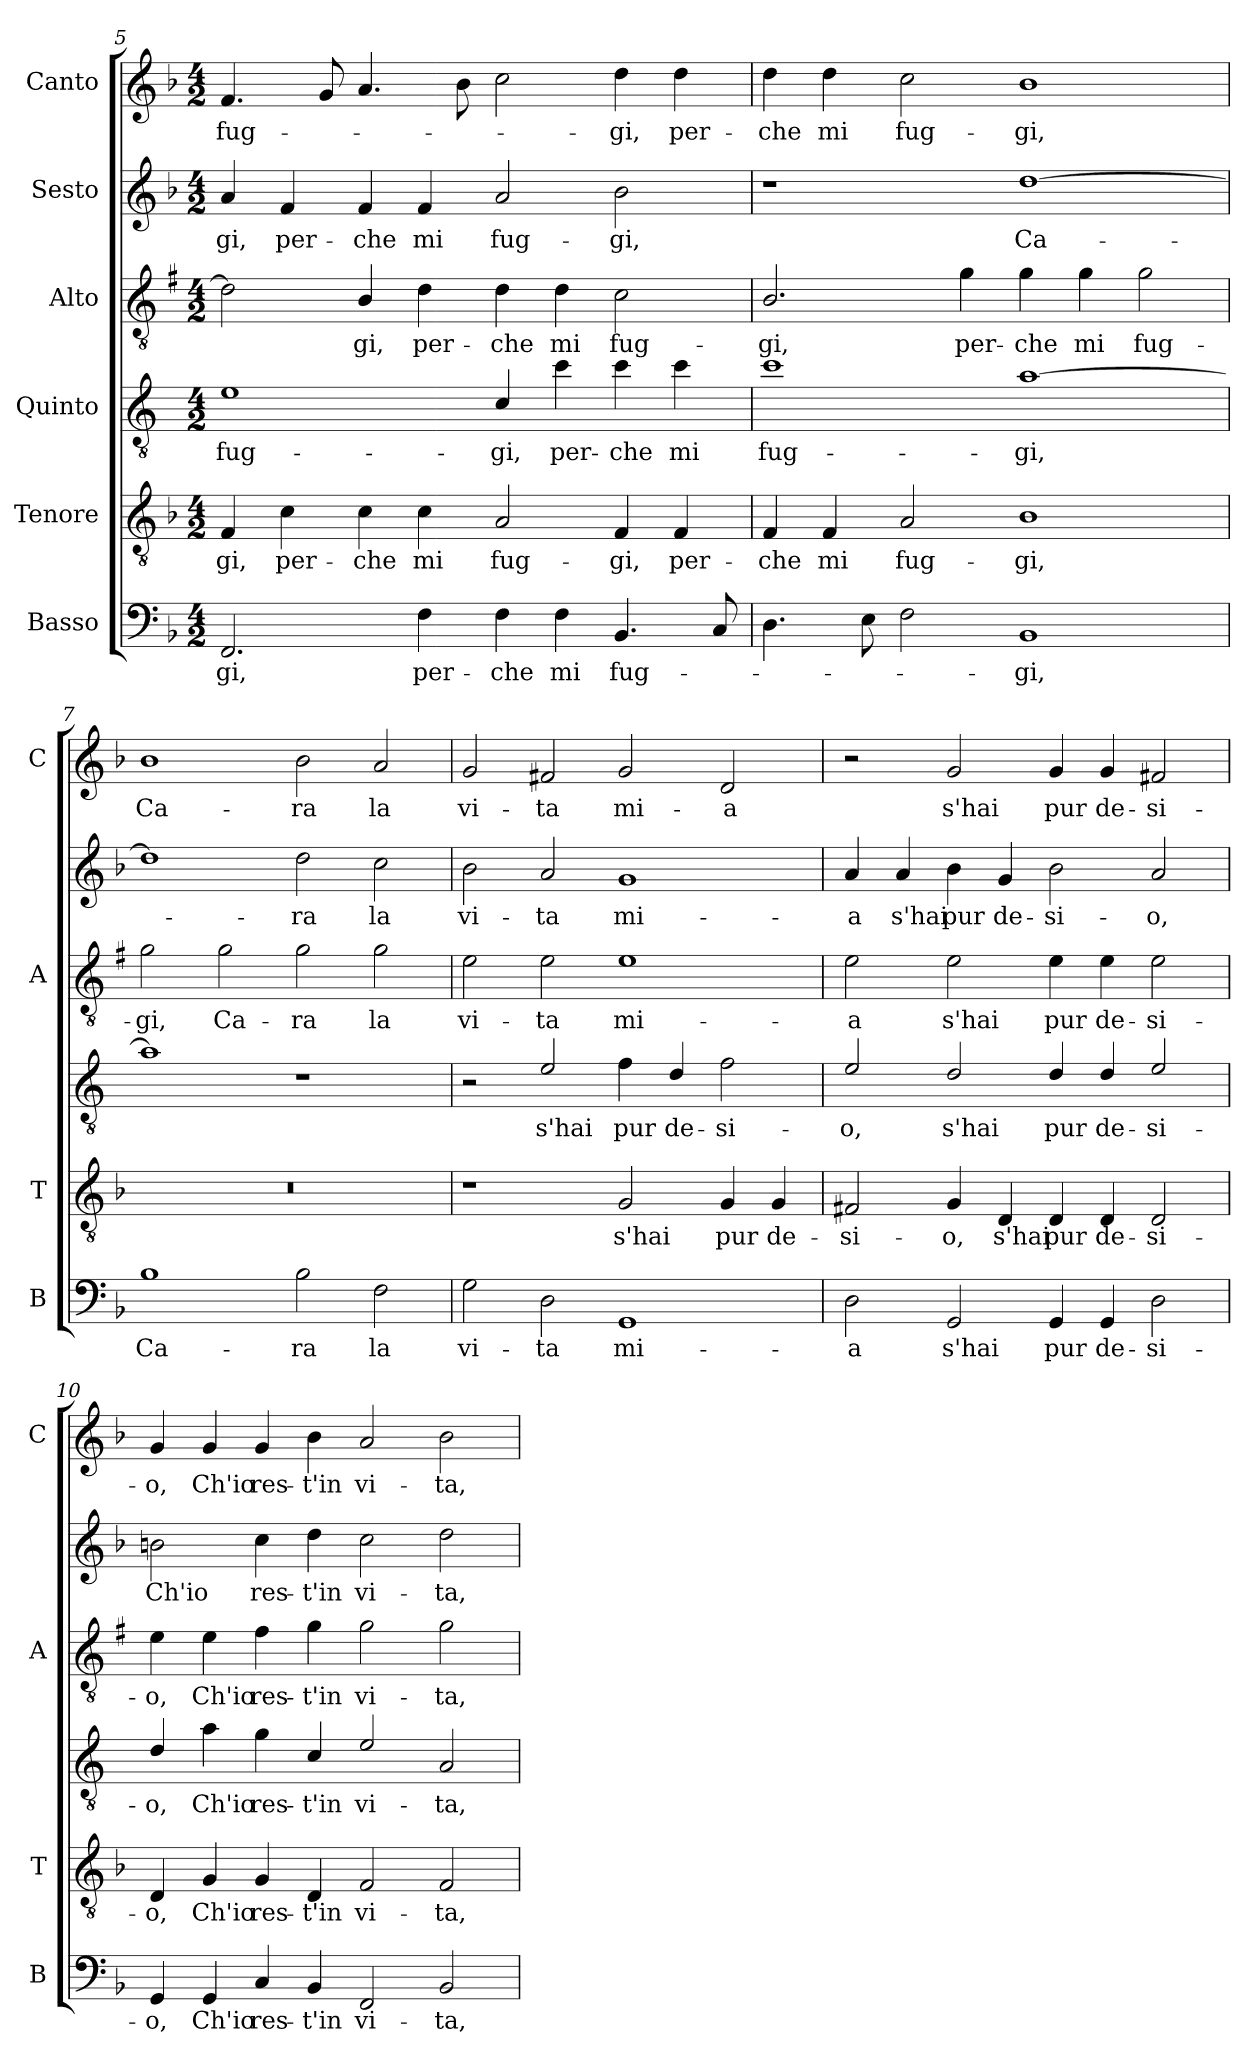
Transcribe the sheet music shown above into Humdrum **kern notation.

**kern	**text	**kern	**text	**kern	**text	**kern	**text	**kern	**text	**kern	**text
*part6	*part6	*part5	*part5	*part4	*part4	*part3	*part3	*part2	*part2	*part1	*part1
*staff6	*staff6	*staff5	*staff5	*staff4	*staff4	*staff3	*staff3	*staff2	*staff2	*staff1	*staff1
*I"Basso	*	*I"Tenore	*	*I"Quinto	*	*I"Alto	*	*I"Sesto	*	*I"Canto	*
*I'B	*	*I'T	*	*	*	*I'A	*	*	*	*I'C	*
!!LO:LB:g=z
*clefF4	*	*clefGv2	*	*clefGv2	*	*clefGv2	*	*clefG2	*	*clefG2	*
*	*	*	*	*ITrd4c7	*	*ITrd1c2	*	*	*	*	*
*k[b-]	*	*k[b-]	*	*k[b-]	*	*k[b-]	*	*k[b-]	*	*k[b-]	*
*F:	*	*F:	*	*F:	*	*F:	*	*F:	*	*F:	*
*M4/2	*	*M4/2	*	*M4/2	*	*M4/2	*	*M4/2	*	*M4/2	*
=5	=5	=5	=5	=5	=5	=5	=5	=5	=5	=5	=5
!	!LO:LY:b	!	!LO:LY:b	!	!LO:LY:b	!	!	!	!LO:LY:b	!	!LO:LY:b
2.FF/	-gi,	4F/	-gi,	1A	fug-	2c\]	.	4a/	-gi,	4.f/	fug-
!	!	!	!LO:LY:b	!	!	!	!	!	!LO:LY:b	!	!
.	.	4c\	per-	.	.	.	.	4f/	per-	.	.
.	.	.	.	.	.	.	.	.	.	8g/	.
!	!	!	!LO:LY:b	!	!	!	!LO:LY:b	!	!LO:LY:b	!	!
.	.	4c\	-che	.	.	4A/	-gi,	4f/	-che	4.a/	.
!	!LO:LY:b	!	!LO:LY:b	!	!	!	!LO:LY:b	!	!LO:LY:b	!	!
4F\	per-	4c\	mi	.	.	4c\	per-	4f/	mi	.	.
.	.	.	.	.	.	.	.	.	.	8b-\	.
!	!LO:LY:b	!	!LO:LY:b	!	!LO:LY:b	!	!LO:LY:b	!	!LO:LY:b	!	!
4F\	-che	2A/	fug-	4F/	-gi,	4c\	-che	2a/	fug-	2cc\	.
!	!LO:LY:b	!	!	!	!LO:LY:b	!	!LO:LY:b	!	!	!	!
4F\	mi	.	.	4f\	per-	4c\	mi	.	.	.	.
!	!LO:LY:b	!	!LO:LY:b	!	!LO:LY:b	!	!LO:LY:b	!	!LO:LY:b	!	!LO:LY:b
4.BB-/	fug-	4F/	-gi,	4f\	-che	2B-\	fug-	2b-\	-gi,	4dd\	-gi,
!	!	!	!LO:LY:b	!	!LO:LY:b	!	!	!	!	!	!LO:LY:b
.	.	4F/	per-	4f\	mi	.	.	.	.	4dd\	per-
8C/	.	.	.	.	.	.	.	.	.	.	.
=6	=6	=6	=6	=6	=6	=6	=6	=6	=6	=6	=6
!	!	!	!LO:LY:b	!	!LO:LY:b	!	!LO:LY:b	!	!	!	!LO:LY:b
4.D\	.	4F/	-che	1f	fug-	2.A/	-gi,	1r	.	4dd\	-che
!	!	!	!LO:LY:b	!	!	!	!	!	!	!	!LO:LY:b
.	.	4F/	mi	.	.	.	.	.	.	4dd\	mi
8E\	.	.	.	.	.	.	.	.	.	.	.
!	!	!	!LO:LY:b	!	!	!	!	!	!	!	!LO:LY:b
2F\	.	2A/	fug-	.	.	.	.	.	.	2cc\	fug-
!	!	!	!	!	!	!	!LO:LY:b	!	!	!	!
.	.	.	.	.	.	4f\	per-	.	.	.	.
!	!LO:LY:b	!	!LO:LY:b	!	!LO:LY:b	!	!LO:LY:b	!	!LO:LY:b	!	!LO:LY:b
1BB-	-gi,	1B-	-gi,	[1d	-gi,	4f\	-che	[1dd	Ca-	1b-	-gi,
!	!	!	!	!	!	!	!LO:LY:b	!	!	!	!
.	.	.	.	.	.	4f\	mi	.	.	.	.
!	!	!	!	!	!	!	!LO:LY:b	!	!	!	!
.	.	.	.	.	.	2f\	fug-	.	.	.	.
=7	=7	=7	=7	=7	=7	=7	=7	=7	=7	=7	=7
!	!LO:LY:b	!	!	!	!	!	!LO:LY:b	!	!	!	!LO:LY:b
1B-	Ca-	0r	.	1d]	.	2f\	-gi,	1dd]	.	1b-	Ca-
!	!	!	!	!	!	!	!LO:LY:b	!	!	!	!
.	.	.	.	.	.	2f\	Ca-	.	.	.	.
!	!LO:LY:b	!	!	!	!	!	!LO:LY:b	!	!LO:LY:b	!	!LO:LY:b
2B-\	-ra	.	.	1r	.	2f\	-ra	2dd\	-ra	2b-\	-ra
!	!LO:LY:b	!	!	!	!	!	!LO:LY:b	!	!LO:LY:b	!	!LO:LY:b
2F\	la	.	.	.	.	2f\	la	2cc\	la	2a/	la
=8	=8	=8	=8	=8	=8	=8	=8	=8	=8	=8	=8
!	!LO:LY:b	!	!	!	!	!	!LO:LY:b	!	!LO:LY:b	!	!LO:LY:b
2G\	vi-	1r	.	2r	.	2d\	vi-	2b-\	vi-	2g/	vi-
!	!LO:LY:b	!	!	!	!LO:LY:b	!	!LO:LY:b	!	!LO:LY:b	!	!LO:LY:b
2D\	-ta	.	.	2A/	s'hai	2d\	-ta	2a/	-ta	2f#X/	-ta
!	!LO:LY:b	!	!LO:LY:b	!	!LO:LY:b	!	!LO:LY:b	!	!LO:LY:b	!	!LO:LY:b
1GG	mi-	2G/	s'hai	4B-\	pur	1d	mi-	1g	mi-	2g/	mi-
!	!	!	!	!	!LO:LY:b	!	!	!	!	!	!
.	.	.	.	4G/	de-	.	.	.	.	.	.
!	!	!	!LO:LY:b	!	!LO:LY:b	!	!	!	!	!	!LO:LY:b
.	.	4G/	pur	2B-\	-si-	.	.	.	.	2d/	-a
!	!	!	!LO:LY:b	!	!	!	!	!	!	!	!
.	.	4G/	de-	.	.	.	.	.	.	.	.
!!LO:PB:g=z
=9	=9	=9	=9	=9	=9	=9	=9	=9	=9	=9	=9
!	!LO:LY:b	!	!LO:LY:b	!	!LO:LY:b	!	!LO:LY:b	!	!LO:LY:b	!	!
2D\	-a	2F#X/	-si-	2A/	-o,	2d\	-a	4a/	-a	2r	.
!	!	!	!	!	!	!	!	!	!LO:LY:b	!	!
.	.	.	.	.	.	.	.	4a/	s'hai	.	.
!	!LO:LY:b	!	!LO:LY:b	!	!LO:LY:b	!	!LO:LY:b	!	!LO:LY:b	!	!LO:LY:b
2GG/	s'hai	4G/	-o,	2G/	s'hai	2d\	s'hai	4b-\	pur	2g/	s'hai
!	!	!	!LO:LY:b	!	!	!	!	!	!LO:LY:b	!	!
.	.	4D/	s'hai	.	.	.	.	4g/	de-	.	.
!	!LO:LY:b	!	!LO:LY:b	!	!LO:LY:b	!	!LO:LY:b	!	!LO:LY:b	!	!LO:LY:b
4GG/	pur	4D/	pur	4G/	pur	4d\	pur	2b-\	-si-	4g/	pur
!	!LO:LY:b	!	!LO:LY:b	!	!LO:LY:b	!	!LO:LY:b	!	!	!	!LO:LY:b
4GG/	de-	4D/	de-	4G/	de-	4d\	de-	.	.	4g/	de-
!	!LO:LY:b	!	!LO:LY:b	!	!LO:LY:b	!	!LO:LY:b	!	!LO:LY:b	!	!LO:LY:b
2D\	-si-	2D/	-si-	2A/	-si-	2d\	-si-	2a/	-o,	2f#X/	-si-
=10	=10	=10	=10	=10	=10	=10	=10	=10	=10	=10	=10
!	!LO:LY:b	!	!LO:LY:b	!	!LO:LY:b	!	!LO:LY:b	!	!LO:LY:b	!	!LO:LY:b
4GG/	-o,	4D/	-o,	4G/	-o,	4d\	-o,	2bn\	Ch'io	4g/	-o,
!	!LO:LY:b	!	!LO:LY:b	!	!LO:LY:b	!	!LO:LY:b	!	!	!	!LO:LY:b
4GG/	Ch'io	4G/	Ch'io	4d\	Ch'io	4d\	Ch'io	.	.	4g/	Ch'io
!	!LO:LY:b	!	!LO:LY:b	!	!LO:LY:b	!	!LO:LY:b	!	!LO:LY:b	!	!LO:LY:b
4C/	res-	4G/	res-	4c\	res-	4e\	res-	4cc\	res-	4g/	res-
!	!LO:LY:b	!	!LO:LY:b	!	!LO:LY:b	!	!LO:LY:b	!	!LO:LY:b	!	!LO:LY:b
4BB-/	-t'in	4D/	-t'in	4F/	-t'in	4f\	-t'in	4dd\	-t'in	4b-\	-t'in
!	!LO:LY:b	!	!LO:LY:b	!	!LO:LY:b	!	!LO:LY:b	!	!LO:LY:b	!	!LO:LY:b
2FF/	vi-	2F/	vi-	2A/	vi-	2f\	vi-	2cc\	vi-	2a/	vi-
!	!LO:LY:b	!	!LO:LY:b	!	!LO:LY:b	!	!LO:LY:b	!	!LO:LY:b	!	!LO:LY:b
2BB-/	-ta,	2F/	-ta,	2D/	-ta,	2f\	-ta,	2dd\	-ta,	2b-\	-ta,
=	=	=	=	=	=	=	=	=	=	=	=
*-	*-	*-	*-	*-	*-	*-	*-	*-	*-	*-	*-
